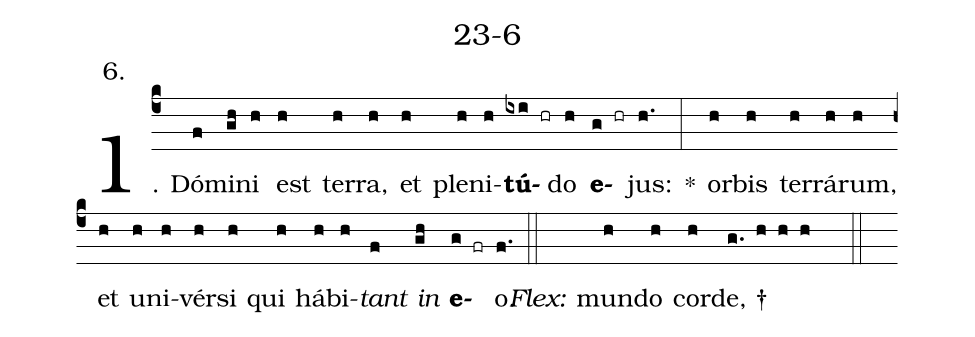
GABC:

name: 23-6;
annotation: 6.;
%%
(c4)1. Dó(f)mi(gh)ni(h) est(h) ter(h)ra,(h) et(h) ple(h)ni(h)<b>tú</b>(ixi hr)do(h) <b>e</b>(g hr)jus:(h.) *(:) or(h)bis(h) ter(h)rá(h)rum,(h) et(h) u(h)ni(h)vér(h)si(h) qui(h) há(h)bi(h)<i>tant</i>(f) <i>in</i>(gh) <b>e</b>(g fr)o.(f.) (::)
<i>Flex:</i>()  mun(h)do(h) cor(h)de, †(g. h h h  ::)
